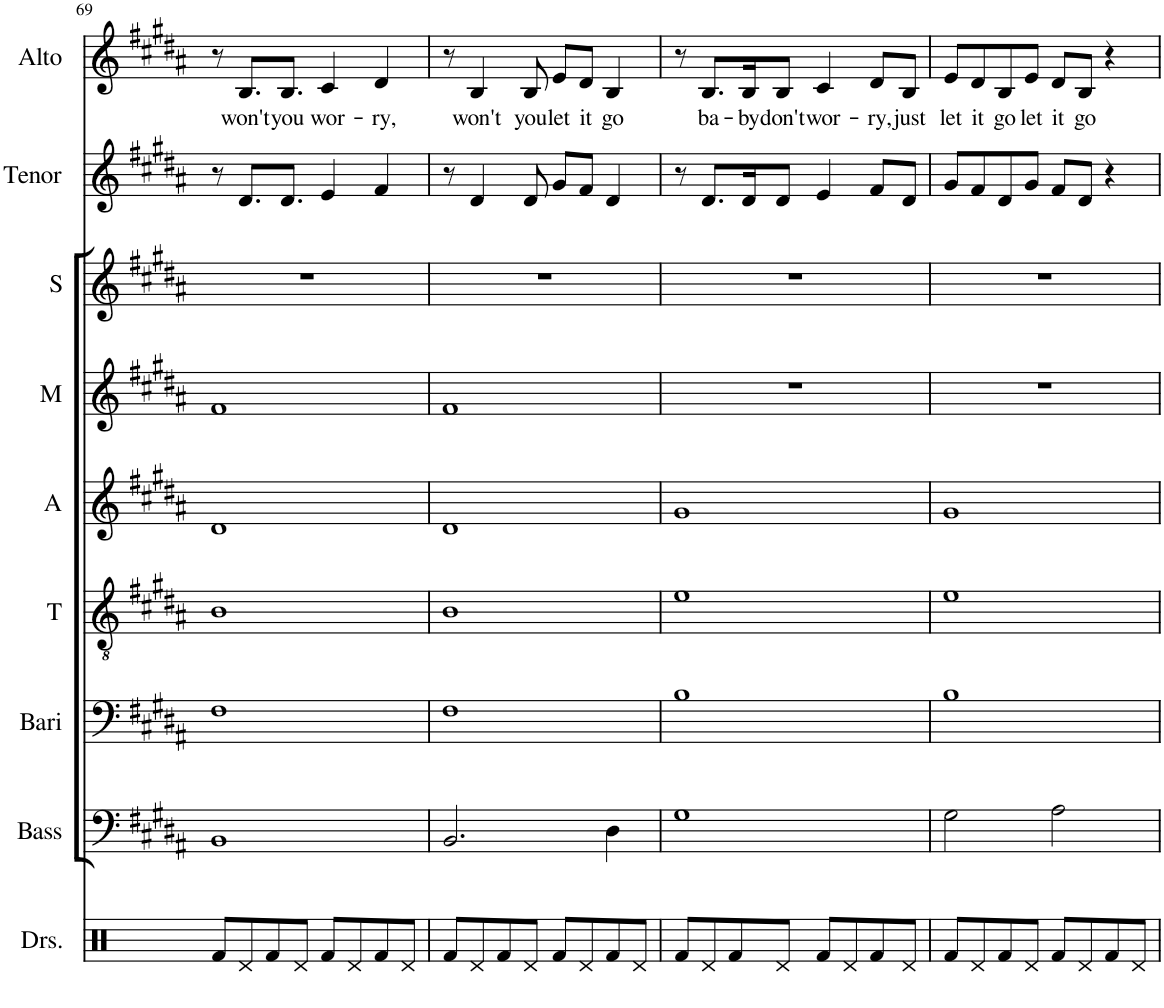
**kern	**kern	**kern	**kern	**kern	**kern	**kern	**kern	**kern	**text
*part9	*part8	*part7	*part6	*part5	*part4	*part3	*part2	*part1	*part1
*staff9	*staff8	*staff7	*staff6	*staff5	*staff4	*staff3	*staff2	*staff1	*staff1
*I"Drumset	*I"Bass	*I"Baritone	*I"Tenor	*I"Alto	*I"Mezzo	*I"Soprano	*I"Tenor	*I"Alto	*
*I'Drs.	*I'Bass	*I'Bari	*I'T	*I'A	*I'M	*I'S	*I'Tenor	*I'Alto	*
!!LO:PB:g=z
*clefX	*clefF4	*clefF4	*clefGv2	*clefG2	*clefG2	*clefG2	*clefG2	*clefG2	*
*k[]	*k[f#c#g#d#a#]	*k[f#c#g#d#a#]	*k[f#c#g#d#a#]	*k[f#c#g#d#a#]	*k[f#c#g#d#a#]	*k[f#c#g#d#a#]	*k[f#c#g#d#a#]	*k[f#c#g#d#a#]	*
*M4/4	*M4/4	*M4/4	*M4/4	*M4/4	*M4/4	*M4/4	*M4/4	*M4/4	*
=69	=69	=69	=69	=69	=69	=69	=69	=69	=69
8Rf/L	1BB	1F#	1B	1d#	1f#	1r	8r	8r	.
!	!	!	!	!	!	!	!	!	!LO:LY:b
8Rd/	.	.	.	.	.	.	8.d#/L	8.B/L	won't
8Rf/	.	.	.	.	.	.	.	.	.
!	!	!	!	!	!	!	!	!	!LO:LY:b
.	.	.	.	.	.	.	8.d#/J	8.B/J	you
8Rd/J	.	.	.	.	.	.	.	.	.
!	!	!	!	!	!	!	!	!	!LO:LY:b
8Rf/L	.	.	.	.	.	.	4e/	4c#/	wor-
8Rd/	.	.	.	.	.	.	.	.	.
!	!	!	!	!	!	!	!	!	!LO:LY:b
8Rf/	.	.	.	.	.	.	4f#/	4d#/	-ry,
8Rd/J	.	.	.	.	.	.	.	.	.
=70	=70	=70	=70	=70	=70	=70	=70	=70	=70
8Rf/L	2.BB/	1F#	1B	1d#	1f#	1r	8r	8r	.
!	!	!	!	!	!	!	!	!	!LO:LY:b
8Rd/	.	.	.	.	.	.	4d#/	4B/	won't
8Rf/	.	.	.	.	.	.	.	.	.
!	!	!	!	!	!	!	!	!	!LO:LY:b
8Rd/J	.	.	.	.	.	.	8d#/	8B/	you
!	!	!	!	!	!	!	!	!	!LO:LY:b
8Rf/L	.	.	.	.	.	.	8g#/L	8e/L	let
!	!	!	!	!	!	!	!	!	!LO:LY:b
8Rd/	.	.	.	.	.	.	8f#/J	8d#/J	it
!	!	!	!	!	!	!	!	!	!LO:LY:b
8Rf/	4D#\	.	.	.	.	.	4d#/	4B/	go
8Rd/J	.	.	.	.	.	.	.	.	.
=71	=71	=71	=71	=71	=71	=71	=71	=71	=71
8Rf/L	1G#	1B	1e	1g#	1r	1r	8r	8r	.
!	!	!	!	!	!	!	!	!	!LO:LY:b
8Rd/	.	.	.	.	.	.	8.d#/L	8.B/L	ba-
8Rf/	.	.	.	.	.	.	.	.	.
!	!	!	!	!	!	!	!	!	!LO:LY:b
.	.	.	.	.	.	.	16d#/K	16B/K	-by
!	!	!	!	!	!	!	!	!	!LO:LY:b
8Rd/J	.	.	.	.	.	.	8d#/J	8B/J	don't
!	!	!	!	!	!	!	!	!	!LO:LY:b
8Rf/L	.	.	.	.	.	.	4e/	4c#/	wor-
8Rd/	.	.	.	.	.	.	.	.	.
!	!	!	!	!	!	!	!	!	!LO:LY:b
8Rf/	.	.	.	.	.	.	8f#/L	8d#/L	-ry,
!	!	!	!	!	!	!	!	!	!LO:LY:b
8Rd/J	.	.	.	.	.	.	8d#/J	8B/J	just
=72	=72	=72	=72	=72	=72	=72	=72	=72	=72
!	!	!	!	!	!	!	!	!	!LO:LY:b
8Rf/L	2G#\	1B	1e	1g#	1r	1r	8g#/L	8e/L	let
!	!	!	!	!	!	!	!	!	!LO:LY:b
8Rd/	.	.	.	.	.	.	8f#/	8d#/	it
!	!	!	!	!	!	!	!	!	!LO:LY:b
8Rf/	.	.	.	.	.	.	8d#/	8B/	go
!	!	!	!	!	!	!	!	!	!LO:LY:b
8Rd/J	.	.	.	.	.	.	8g#/J	8e/J	let
!	!	!	!	!	!	!	!	!	!LO:LY:b
8Rf/L	2A#\	.	.	.	.	.	8f#/L	8d#/L	it
!	!	!	!	!	!	!	!	!	!LO:LY:b
8Rd/	.	.	.	.	.	.	8d#/J	8B/J	go
8Rf/	.	.	.	.	.	.	4r	4r	.
8Rd/J	.	.	.	.	.	.	.	.	.
=	=	=	=	=	=	=	=	=	=
*-	*-	*-	*-	*-	*-	*-	*-	*-	*-
